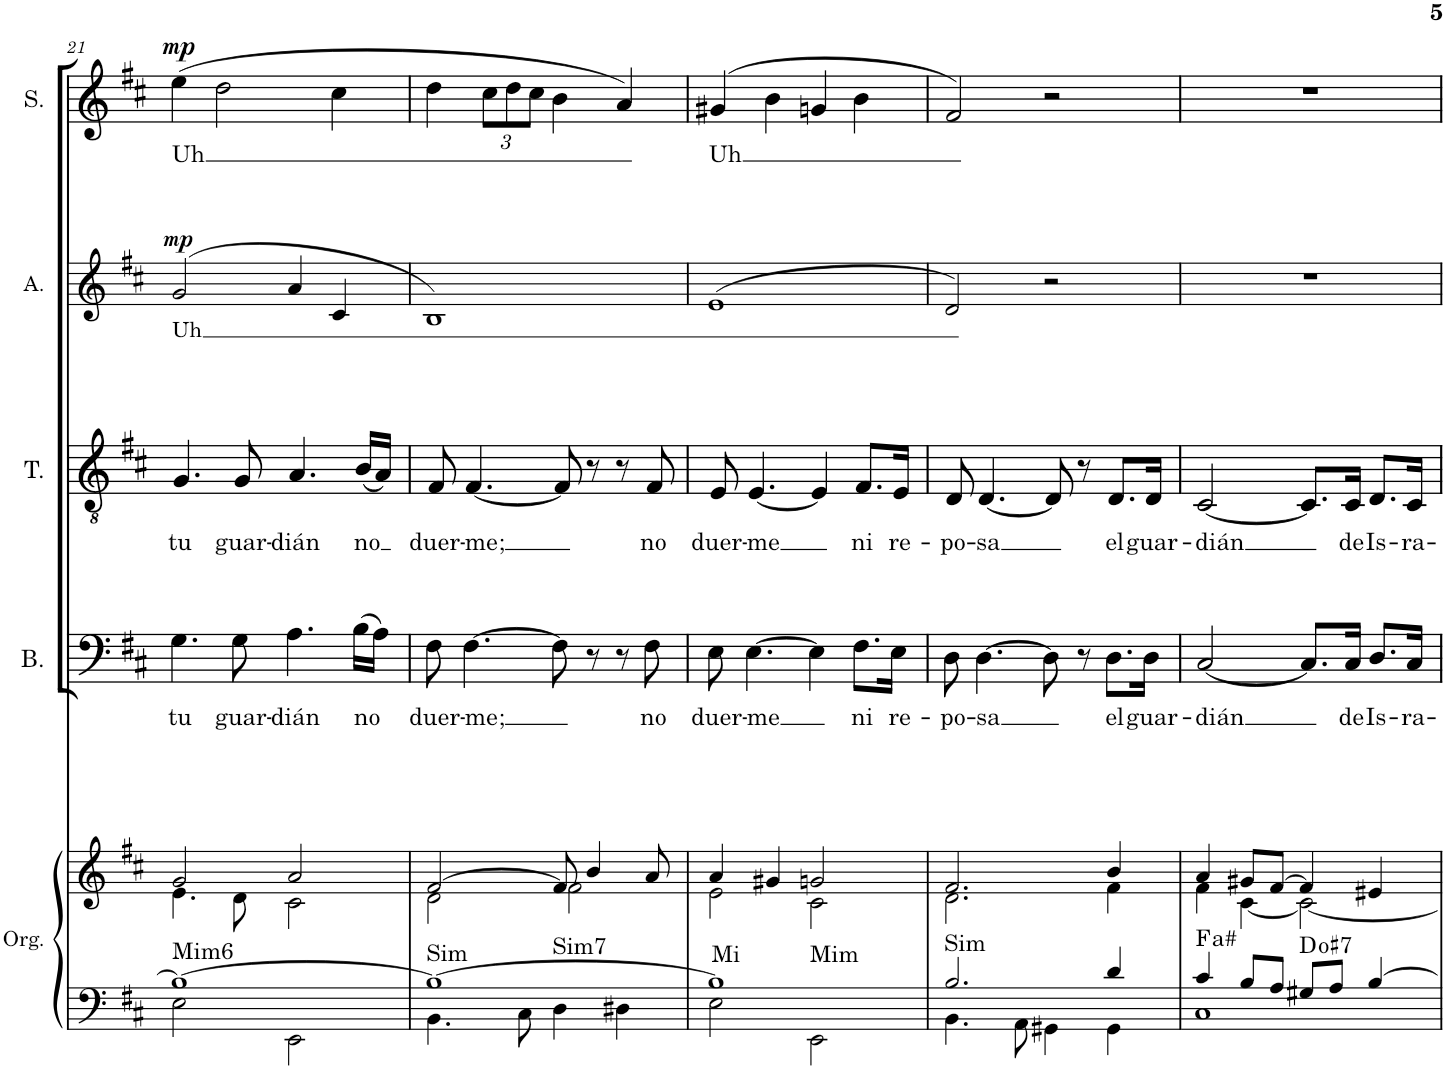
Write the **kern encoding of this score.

**kern	**kern	**harte	**kern	**text	**kern	**text	**kern	**text	**dynam	**kern	**text	**dynam
*part5	*part5	*part5	*part4	*part4	*part3	*part3	*part2	*part2	*part2	*part1	*part1	*part1
*staff6	*staff5	*	*staff4	*staff4	*staff3	*staff3	*staff2	*staff2	*staff2	*staff1	*staff1	*staff1
*I"Órgano	*	*	*I"Bajo	*	*I"Tenor	*	*I"Alto	*	*	*I"Soprano	*	*
*	*	*	*I'B.	*	*I'T.	*	*I'A.	*	*	*I'S.	*	*
!!LO:PB:g=z
*clefF4	*clefG2	*	*clefF4	*	*clefGv2	*	*clefG2	*	*	*clefG2	*	*
*k[f#c#]	*k[f#c#]	*	*k[f#c#]	*	*k[f#c#]	*	*k[f#c#]	*	*	*k[f#c#]	*	*
*M4/4	*M4/4	*	*M4/4	*	*M4/4	*	*M4/4	*	*	*M4/4	*	*
*met(c)	*met(c)	*	*met(c)	*	*met(c)	*	*met(c)	*	*	*met(c)	*	*
=21	=21	=21	=21	=21	=21	=21	=21	=21	=21	=21	=21	=21
*^	*^	*	*	*	*	*	*	*	*	*	*	*
!	!	!	!	!LO:H:kt=Mim6	!	!LO:LY:b	!	!LO:LY:b	!	!LO:LY:b	!LO:DY:a	!	!LO:LY:b	!LO:DY:a
1B_	2E\	2g/	4.e\	N	4.G\	tu	4.G/	tu	(>2g/	-Uh	mp	(4ee\	-Uh	mp
.	.	.	.	.	.	.	.	.	.	.	.	2dd\	.	.
!	!	!	!	!	!	!LO:LY:b	!	!LO:LY:b	!	!	!	!	!	!
.	.	.	8d\	.	8G\	guar-	8G/	guar-	.	.	.	.	.	.
!	!	!	!	!	!	!LO:LY:b	!	!LO:LY:b	!	!	!	!	!	!
.	2EE\	2a/	2c#\	.	4.A\	-dián	4.A/	-dián	4a/	.	.	.	.	.
.	.	.	.	.	.	.	.	.	4c#/	.	.	4cc#\	.	.
!	!	!	!	!	!	!LO:LY:b	!	!LO:LY:b	!	!	!	!	!	!
.	.	.	.	.	(16B\LL	-no	(16B/LL	-no	.	.	.	.	.	.
.	.	.	.	.	16A\JJ)	.	16A/JJ)	.	.	.	.	.	.	.
=22	=22	=22	=22	=22	=22	=22	=22	=22	=22	=22	=22	=22	=22	=22
!	!	!	!	!LO:H:n=1:kt=Sim	!	!LO:LY:b	!	!LO:LY:b	!	!	!	!	!	!
!	!	!	!	!LO:H:n=2:kt=Sim7	!	!	!	!	!	!	!	!	!	!
1B_	4.BB\	[2f#/	2d\	N N	8F#\	duer-	8F#/	duer-	1B)	.	.	4dd\	.	.
!	!	!	!	!	!	!LO:LY:b	!	!LO:LY:b	!	!	!	!	!	!
.	.	.	.	.	[4.F#\	-me;	[4.F#/	-me;	.	.	.	.	.	.
*	*	*	*	*	*	*	*	*	*	*	*	*Xbrackettup	*	*
.	.	.	.	.	.	.	.	.	.	.	.	12cc#\L	.	.
.	.	.	.	.	.	.	.	.	.	.	.	12dd\	.	.
.	8C#\	.	.	.	.	.	.	.	.	.	.	.	.	.
.	.	.	.	.	.	.	.	.	.	.	.	12cc#\J	.	.
.	4D\	8f#/]	2f#\	.	8F#\]	.	8F#/]	.	.	.	.	4b\	.	.
.	.	4b/	.	.	8r	.	8r	.	.	.	.	.	.	.
.	4D#X\	.	.	.	8r	.	8r	.	.	.	.	4a/)	.	.
!	!	!	!	!	!	!LO:LY:b	!	!LO:LY:b	!	!	!	!	!	!
.	.	8a/	.	.	8F#\	no	8F#/	no	.	.	.	.	.	.
=23	=23	=23	=23	=23	=23	=23	=23	=23	=23	=23	=23	=23	=23	=23
!	!	!	!	!LO:H:n=1:kt=Mi	!	!LO:LY:b	!	!LO:LY:b	!	!	!	!	!LO:LY:b	!
!	!	!	!	!LO:H:n=2:kt=Mim	!	!	!	!	!	!	!	!	!	!
1B]	2E\	4a/	2e\	N N	8E\	duer-	8E/	duer-	(>1e	.	.	(4g#X/	-Uh	.
!	!	!	!	!	!	!LO:LY:b	!	!LO:LY:b	!	!	!	!	!	!
.	.	.	.	.	[4.E\	-me	[4.E/	-me	.	.	.	.	.	.
.	.	4g#X/	.	.	.	.	.	.	.	.	.	4b\	.	.
.	2EE\	2gn/	2c#\	.	4E\]	.	4E/]	.	.	.	.	4gn/	.	.
!	!	!	!	!	!	!LO:LY:b	!	!LO:LY:b	!	!	!	!	!	!
.	.	.	.	.	8.F#\L	ni	8.F#/L	ni	.	.	.	4b\	.	.
!	!	!	!	!	!	!LO:LY:b	!	!LO:LY:b	!	!	!	!	!	!
.	.	.	.	.	16E\Jk	re-	16E/Jk	re-	.	.	.	.	.	.
=24	=24	=24	=24	=24	=24	=24	=24	=24	=24	=24	=24	=24	=24	=24
!	!	!	!	!LO:H:kt=Sim	!	!LO:LY:b	!	!LO:LY:b	!	!	!	!	!	!
2.B/	4.BB\	2.f#/	2.d\	N	8D\	-po-	8D/	-po-	2d/)	.	.	2f#/)	.	.
!	!	!	!	!	!	!LO:LY:b	!	!LO:LY:b	!	!	!	!	!	!
.	.	.	.	.	[4.D\	-sa	[4.D/	-sa	.	.	.	.	.	.
.	8AA\	.	.	.	.	.	.	.	.	.	.	.	.	.
.	4GG#X\	.	.	.	8D\]	.	8D/]	.	2r	.	.	2r	.	.
.	.	.	.	.	8r	.	8r	.	.	.	.	.	.	.
!	!	!	!	!	!	!LO:LY:b	!	!LO:LY:b	!	!	!	!	!	!
4d/	4GG#\	4b/	4f#\	.	8.D\L	el	8.D/L	el	.	.	.	.	.	.
!	!	!	!	!	!	!LO:LY:b	!	!LO:LY:b	!	!	!	!	!	!
.	.	.	.	.	16D\Jk	guar-	16D/Jk	guar-	.	.	.	.	.	.
=25	=25	=25	=25	=25	=25	=25	=25	=25	=25	=25	=25	=25	=25	=25
!	!	!	!	!LO:H:kt=a#	!	!LO:LY:b	!	!LO:LY:b	!	!	!	!	!	!
4c#/	1C#	4a/	4f#\	.	[2C#/	-dián	[2C#/	-dián	1r	.	.	1r	.	.
8B/L	.	8g#X/L	[4c#\	.	.	.	.	.	.	.	.	.	.	.
8A/J	.	[8f#/J	.	.	.	.	.	.	.	.	.	.	.	.
8G#X/L	.	4f#/]	2c#\_	D:dim(#7)	8.C#/L]	.	8.C#/L]	.	.	.	.	.	.	.
8A/J	.	.	.	.	.	.	.	.	.	.	.	.	.	.
!	!	!	!	!	!	!LO:LY:b	!	!LO:LY:b	!	!	!	!	!	!
.	.	.	.	.	16C#/Jk	de	16C#/Jk	de	.	.	.	.	.	.
!	!	!	!	!	!	!LO:LY:b	!	!LO:LY:b	!	!	!	!	!	!
[4B/	.	4e#X/	.	.	8.D/L	Is-	8.D/L	Is-	.	.	.	.	.	.
!	!	!	!	!	!	!LO:LY:b	!	!LO:LY:b	!	!	!	!	!	!
.	.	.	.	.	16C#/Jk	-ra-	16C#/Jk	-ra-	.	.	.	.	.	.
*v	*v	*	*	*	*	*	*	*	*	*	*	*	*	*
*	*v	*v	*	*	*	*	*	*	*	*	*	*	*
=	=	=	=	=	=	=	=	=	=	=	=	=
*-	*-	*-	*-	*-	*-	*-	*-	*-	*-	*-	*-	*-
